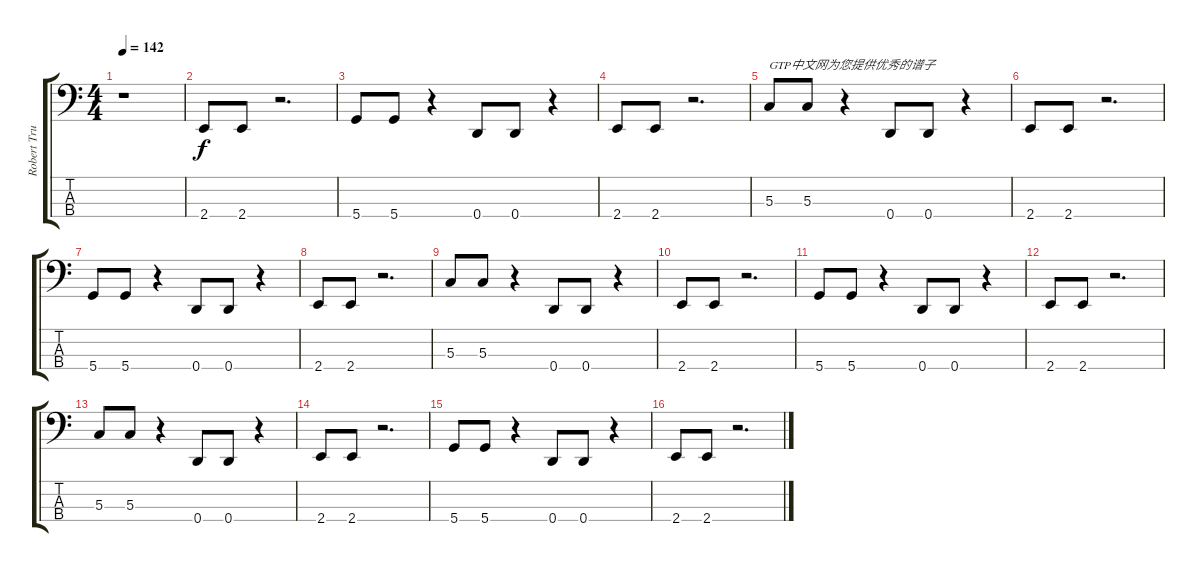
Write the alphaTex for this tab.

\track ("Robert Trujillo" "Robert Tru") {instrument electricbassfinger}
\staff {score tabs}
\tuning (F2 C2 G1 D1) {hide}
\ts (4 4)
\tempo 142
\clef f4
\ks c
r.1{dy f instrument electricbassfinger} |
2.4.8 2.4.8 r.2{d} |
5.4.8 5.4.8 r.4 0.4.8 0.4.8 r.4 |
2.4.8 2.4.8 r.2{d} |
5.3.8{txt "GTP中文网为您提供优秀的谱子"} 5.3.8 r.4 0.4.8 0.4.8 r.4 |
2.4.8 2.4.8 r.2{d} |
5.4.8 5.4.8 r.4 0.4.8 0.4.8 r.4 |
2.4.8 2.4.8 r.2{d} |
5.3.8 5.3.8 r.4 0.4.8 0.4.8 r.4 |
2.4.8 2.4.8 r.2{d} |
5.4.8 5.4.8 r.4 0.4.8 0.4.8 r.4 |
2.4.8 2.4.8 r.2{d} |
5.3.8 5.3.8 r.4 0.4.8 0.4.8 r.4 |
2.4.8 2.4.8 r.2{d} |
5.4.8 5.4.8 r.4 0.4.8 0.4.8 r.4 |
2.4.8 2.4.8 r.2{d}
